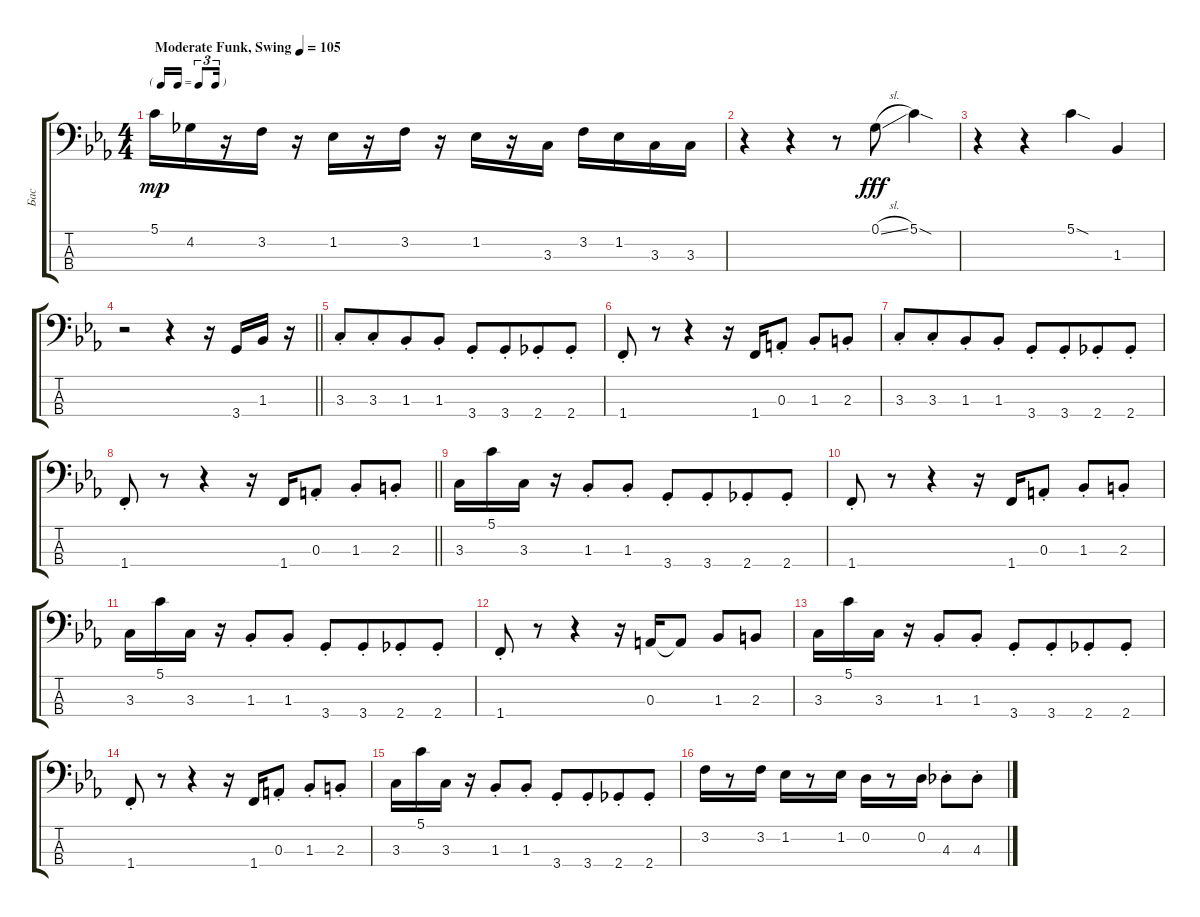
\track ("Бас" "Бас") {instrument electricbassfinger}
\staff {score tabs}
\tuning (G2 D2 A1 E1) {hide}
\ts (4 4)
\tf triplet16th
\tempo (105 "Moderate Funk, Swing")
\clef f4
\ks cminor
5.1.16{dy mp instrument electricbassfinger} 4.2.16 r.16 3.2.16 r.16 1.2.16 r.16 3.2.16 r.16 1.2.16 r.16 3.3.16 3.2.16 1.2.16 3.3.16 3.3.16 |
r.4 r.4 r.8 0.1{sl}.8{dy fff} 5.1{sod}.4 |
r.4 r.4 5.1{sod}.4 1.3.4 |
\barLineRight lightlight
r.2 r.4 r.16 3.4.16 1.3.16 r.16 |
3.3{st}.8 3.3{st}.8{beam merge} 1.3{st}.8 1.3{st}.8 3.4{st}.8 3.4{st}.8{beam merge} 2.4{st}.8 2.4{st}.8 |
1.4{st}.8 r.8 r.4 r.16 1.4.16 0.3{st}.8 1.3{st}.8 2.3{st}.8 |
3.3{st}.8 3.3{st}.8{beam merge} 1.3{st}.8 1.3{st}.8 3.4{st}.8 3.4{st}.8{beam merge} 2.4{st}.8 2.4{st}.8 |
\barLineRight lightlight
1.4{st}.8 r.8 r.4 r.16 1.4.16 0.3{st}.8 1.3{st}.8 2.3{st}.8 |
3.3.16 5.1.16 3.3.16 r.16 1.3{st}.8 1.3{st}.8 3.4{st}.8 3.4{st}.8{beam merge} 2.4{st}.8 2.4{st}.8 |
1.4{st}.8 r.8 r.4 r.16 1.4.16 0.3{st}.8 1.3{st}.8 2.3{st}.8 |
3.3.16 5.1.16 3.3.16 r.16 1.3{st}.8 1.3{st}.8 3.4{st}.8 3.4{st}.8{beam merge} 2.4{st}.8 2.4{st}.8 |
1.4{st}.8 r.8 r.4 r.16 0.3.16 0.3{t}.8 1.3.8 2.3.8 |
3.3.16 5.1.16 3.3.16 r.16 1.3{st}.8 1.3{st}.8 3.4{st}.8 3.4{st}.8{beam merge} 2.4{st}.8 2.4{st}.8 |
1.4{st}.8 r.8 r.4 r.16 1.4.16 0.3{st}.8 1.3{st}.8 2.3{st}.8 |
3.3.16 5.1.16 3.3.16 r.16 1.3{st}.8 1.3{st}.8 3.4{st}.8 3.4{st}.8{beam merge} 2.4{st}.8 2.4{st}.8 |
3.2.16 r.8 3.2.16 1.2.16 r.8 1.2.16 0.2.16 r.8 0.2.16 4.3{st}.8 4.3{st}.8
